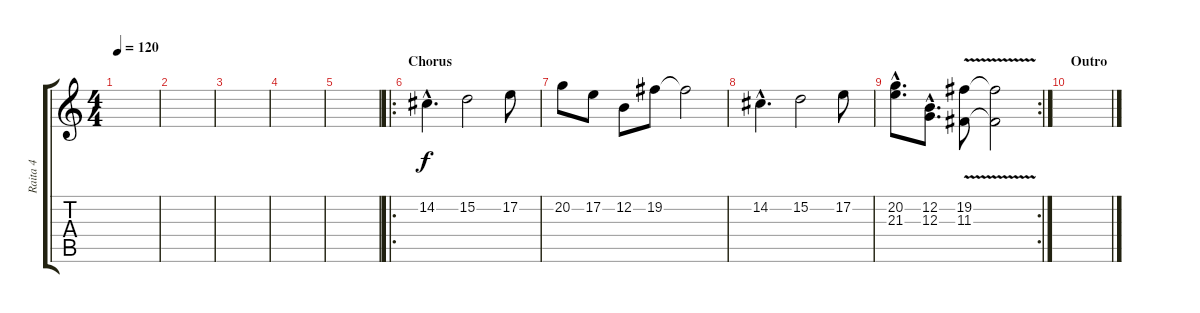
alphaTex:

\track ("Raita 4" "Raita 4") {instrument stringensemble1}
\staff {score tabs}
\tuning (E4 B3 G3 D3 A2 E2) {hide}
\ts (4 4)
\tempo 120
\clef g2
\ks c
|
|
|
|
|
\ro
\section ("" "Chorus")
14.2{hac}.4{d} 15.2.2 17.2.8 |
20.2.8 17.2.8 12.2.8 19.2.8 19.2{t}.2 |
14.2{hac}.4{d} 15.2.2 17.2.8 |
\rc 2
(20.2{hac} 21.3{hac}).8{d} (12.2{hac} 12.3{hac}).8{d} (19.2{v} 11.3{v}).8 (19.2{t} 11.3{t}).2 |
\section ("" "Outro")
